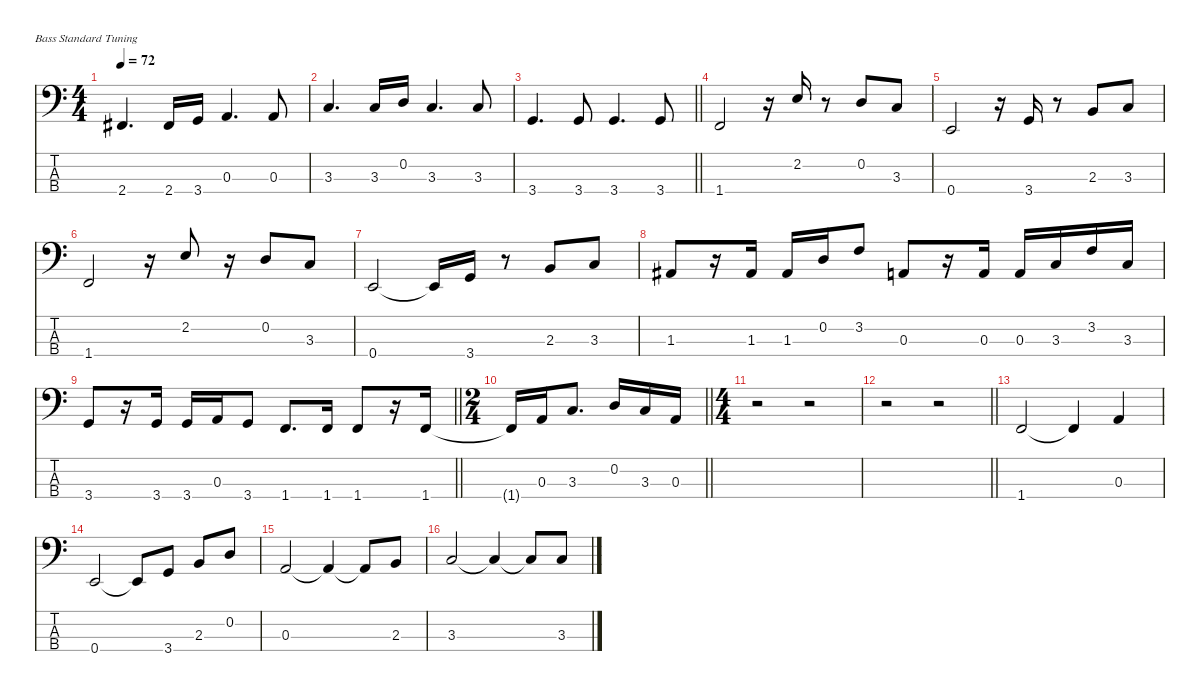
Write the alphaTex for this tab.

\defaultSystemsLayout 4
\hideDynamics
\bracketExtendMode nobrackets
\singleTrackTrackNamePolicy hidden
\multiTrackTrackNamePolicy hidden
\otherSystemsTrackNameOrientation horizontal
\track ("Bass" "el.bs.") {instrument electricbassfinger}
\staff {score tabs}
\tuning (G2 D2 A1 E1)
\ts (4 4)
\tempo 72
\clef f4
\ks c
2.4{acc #}.4{d dy fff beam Up} 2.4{acc #}.16{beam Up} 3.4.16{beam Up} 0.3.4{d beam Up} 0.3.8{beam Up} |
3.3.4{d beam Up} 3.3.16{beam Up} 0.2.16{beam Up} 3.3.4{d beam Up} 3.3.8{beam Up} |
\barLineRight lightlight
3.4.4{d beam Up} 3.4.8{beam Up} 3.4.4{d beam Up} 3.4.8{beam Up} |
1.4.2{beam Up} r.16{beam Up} 2.2.16{beam Down} r.8{beam Down} 0.2.8{beam Up} 3.3.8{beam Up} |
0.4.2{beam Up} r.16{beam Up} 3.4.16{beam Up} r.8{beam Up} 2.3.8{beam Up} 3.3.8{beam Up} |
1.4.2{beam Up} r.16{beam Up} 2.2.8{beam Down} r.16{beam Down} 0.2.8{beam Up} 3.3.8{beam Up} |
0.4.2{beam Up} 0.4{t}.16{dy f beam Up} 3.4.16{dy fff beam Up} r.8{beam Up} 2.3.8{beam Up} 3.3.8{beam Up} |
1.3{acc #}.8{beam Up} r.16{beam Up} 1.3{acc #}.16{beam Up} 1.3{acc #}.16{beam Up} 0.2.16{beam Up} 3.2.8{beam Up} 0.3.8{beam Up} r.16{beam Up} 0.3.16{beam Up} 0.3.16{beam Up} 3.3.16{beam Up} 3.2.16{beam Up} 3.3.16{beam Up} |
\barLineRight lightlight
3.4.8{beam Up} r.16{beam Up} 3.4.16{beam Up} 3.4.16{beam Up} 0.3.16{beam Up} 3.4.8{beam Up} 1.4.8{d beam Up} 1.4.16{beam Up} 1.4.8{beam Up} r.16{beam Up} 1.4.16{beam Up} |
\ts (2 4)
\beaming (8 2 2)
\barLineRight lightlight
1.4{t}.16{beam Up} 0.3.16{beam Up} 3.3.8{d beam Up} 0.2.16{beam Up} 3.3.16{beam Up} 0.3.16{beam Up} |
\ts (4 4)
\beaming (8 2 2 2 2)
r.2{beam Down} r.2{beam Down} |
\barLineRight lightlight
r.2{beam Down} r.2{beam Down} |
1.4.2{beam Up} 1.4{t}.4{beam Up} 0.3.4{beam Up} |
0.4.2{beam Up} 0.4{t}.8{dy f beam Up} 3.4.8{dy fff beam Up} 2.3.8{beam Up} 0.2.8{beam Up} |
0.3.2{beam Up} 0.3{t}.4{beam Up} 0.3{t}.8{dy f beam Up} 2.3.8{dy fff beam Up} |
3.3.2{beam Up} 3.3{t}.4{beam Up} 3.3{t}.8{dy f beam Up} 3.3.8{dy fff beam Up}
